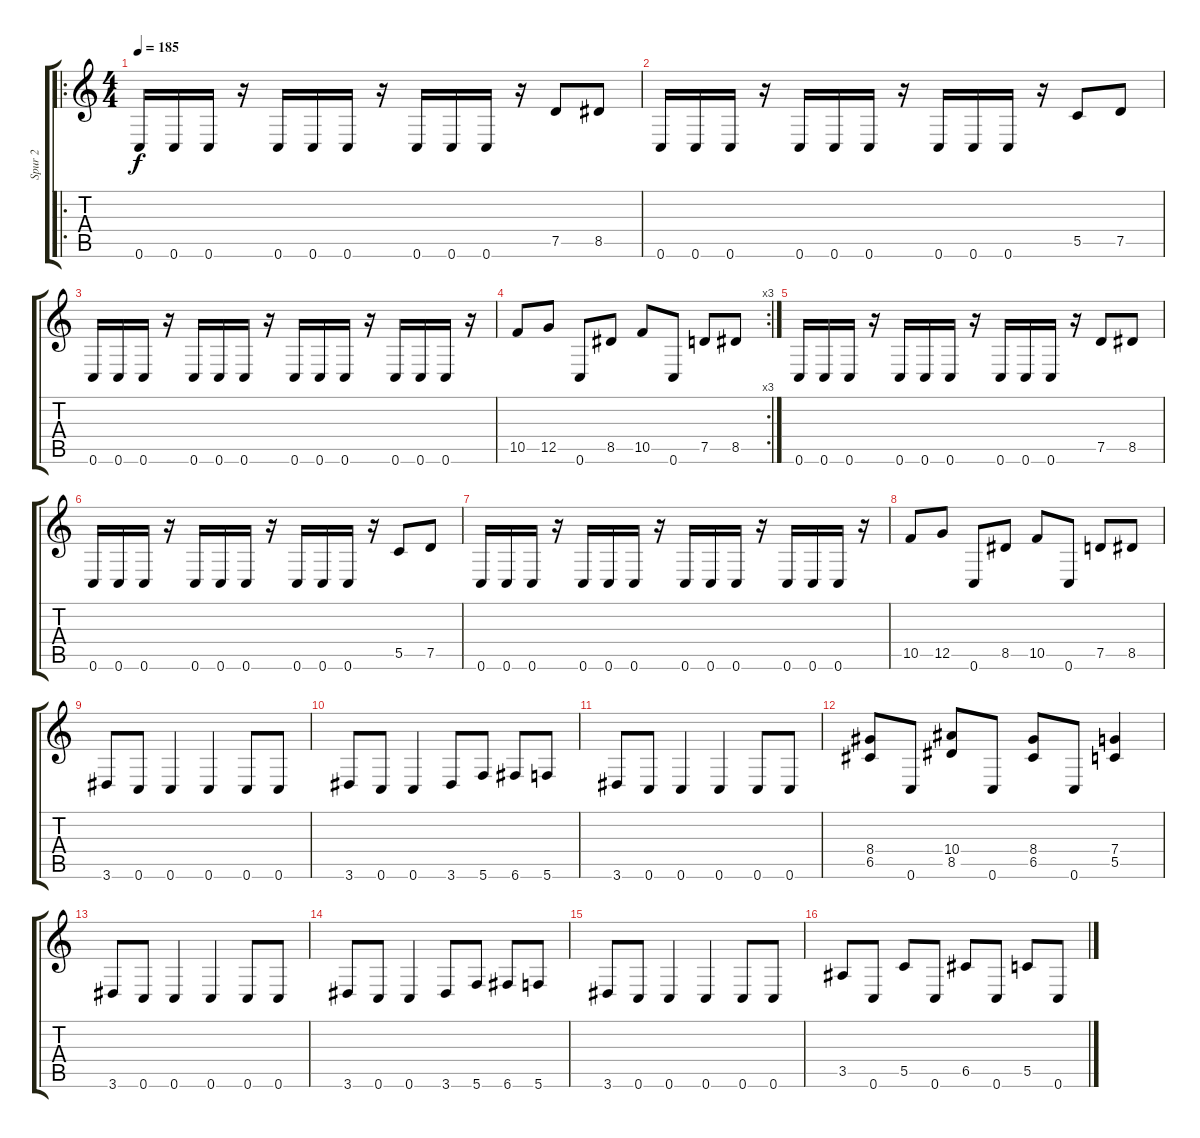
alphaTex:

\track ("Spur 2" "Spur 2") {instrument distortionguitar}
\staff {score tabs}
\tuning (D4 A3 F3 C3 G2 C2) {hide}
\ro
\ts (4 4)
\tempo 185
\clef g2
\ks c
0.6.16{dy f} 0.6.16 0.6.16 r.16 0.6.16 0.6.16 0.6.16 r.16 0.6.16 0.6.16 0.6.16 r.16 7.5.8 8.5.8 |
0.6.16 0.6.16 0.6.16 r.16 0.6.16 0.6.16 0.6.16 r.16 0.6.16 0.6.16 0.6.16 r.16 5.5.8 7.5.8 |
0.6.16 0.6.16 0.6.16 r.16 0.6.16 0.6.16 0.6.16 r.16 0.6.16 0.6.16 0.6.16 r.16 0.6.16 0.6.16 0.6.16 r.16 |
\rc 3
10.5.8 12.5.8 0.6.8 8.5.8 10.5.8 0.6.8 7.5.8 8.5.8 |
0.6.16 0.6.16 0.6.16 r.16 0.6.16 0.6.16 0.6.16 r.16 0.6.16 0.6.16 0.6.16 r.16 7.5.8 8.5.8 |
0.6.16 0.6.16 0.6.16 r.16 0.6.16 0.6.16 0.6.16 r.16 0.6.16 0.6.16 0.6.16 r.16 5.5.8 7.5.8 |
0.6.16 0.6.16 0.6.16 r.16 0.6.16 0.6.16 0.6.16 r.16 0.6.16 0.6.16 0.6.16 r.16 0.6.16 0.6.16 0.6.16 r.16 |
10.5.8 12.5.8 0.6.8 8.5.8 10.5.8 0.6.8 7.5.8 8.5.8 |
3.6.8 0.6.8 0.6.4 0.6.4 0.6.8 0.6.8 |
3.6.8 0.6.8 0.6.4 3.6.8 5.6.8 6.6.8 5.6.8 |
3.6.8 0.6.8 0.6.4 0.6.4 0.6.8 0.6.8 |
(8.4 6.5).8 0.6.8 (10.4 8.5).8 0.6.8 (8.4 6.5).8 0.6.8 (7.4 5.5).4 |
3.6.8 0.6.8 0.6.4 0.6.4 0.6.8 0.6.8 |
3.6.8 0.6.8 0.6.4 3.6.8 5.6.8 6.6.8 5.6.8 |
3.6.8 0.6.8 0.6.4 0.6.4 0.6.8 0.6.8 |
3.5.8 0.6.8 5.5.8 0.6.8 6.5.8 0.6.8 5.5.8 0.6.8
